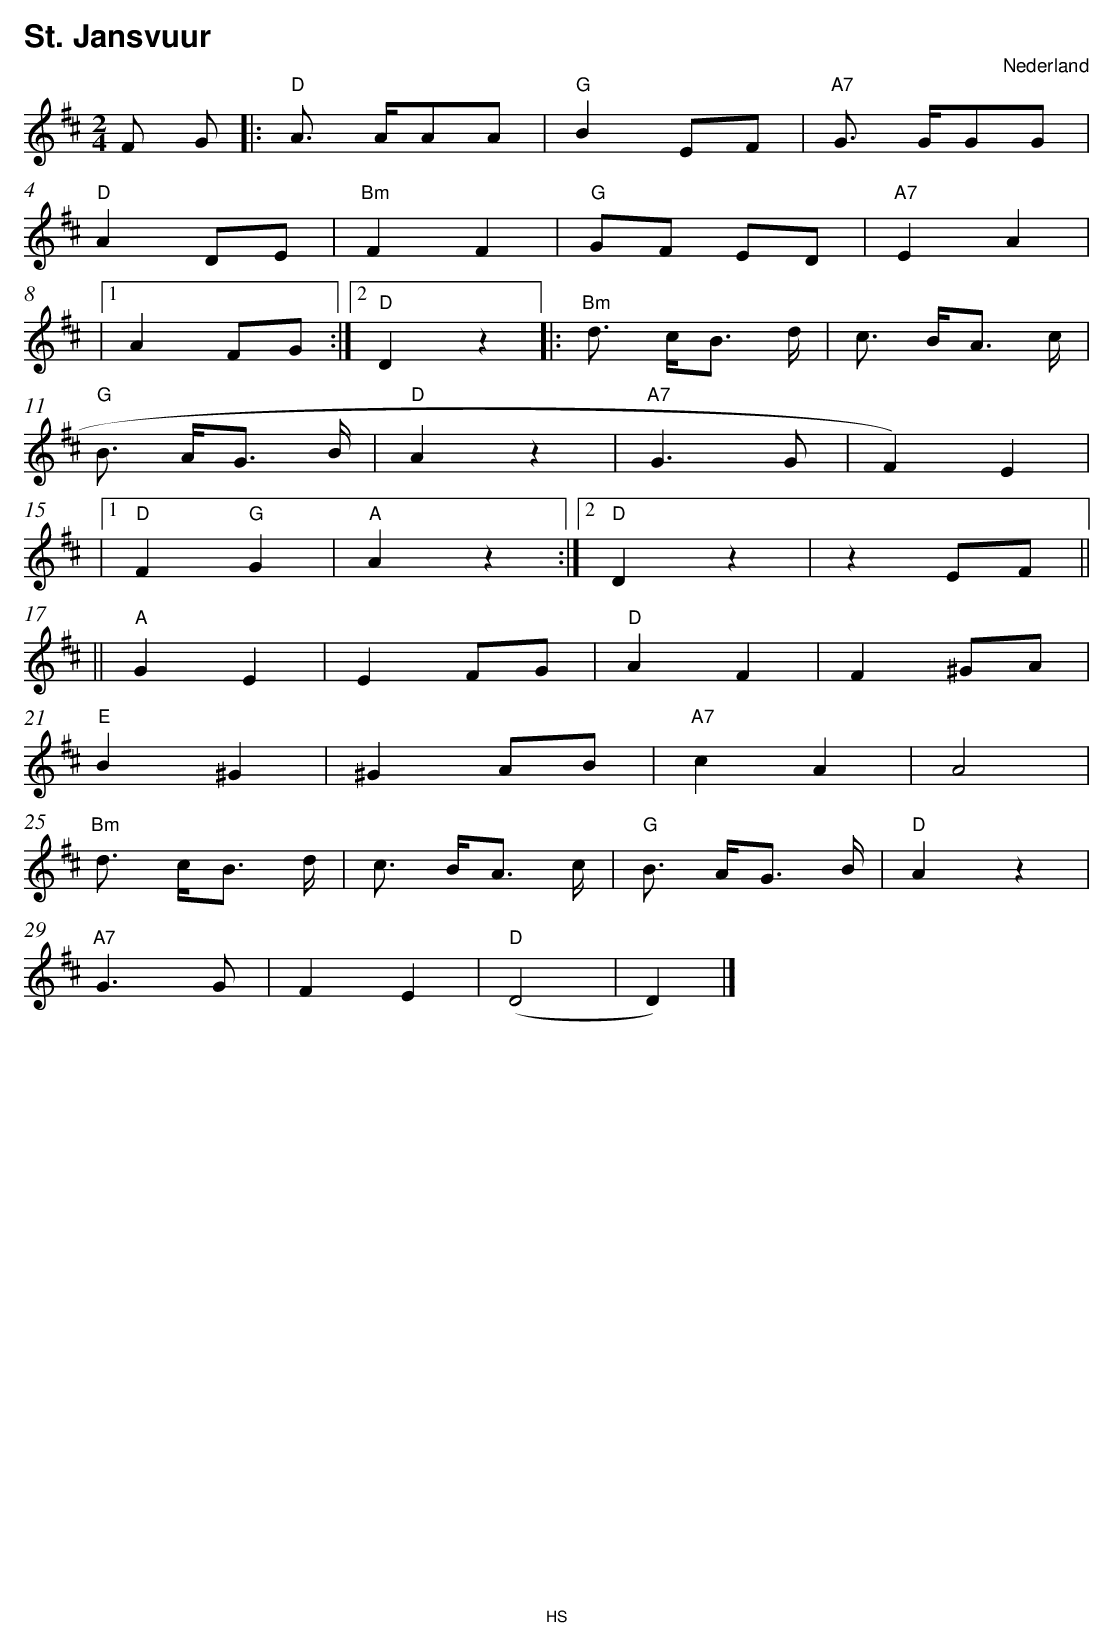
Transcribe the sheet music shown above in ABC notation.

X:1
T:St. Jansvuur
O:Nederland
M:2/4
L:1/8
Q:1/4=140
K:D
V:1
F G |:"D" A3/2 A/AA |"G" B2 EF |"A7" G3/2 G/GG |
"D" A2 DE |"Bm" F2 F2 |"G" GF ED |"A7" E2 A2 |
|1 A2 FG :|2 "D" D2 z2 || |:"Bm" d3/2 c/B3/2 d/|c3/2 B/A3/2 c/|
"G" B3/2 A/G3/2 B/|"D" A2 z2 |"A7" G3 G|F2) E2 |
|1 "D" F2 "G" G2 |"A" A2 z2 :|2 "D" D2 z2 |z2 EF ||
||"A" G2 E2 |E2 FG |"D" A2 F2 |F2 ^GA |
"E" B2 ^G2 |^G2 AB |"A7" c2 A2 |A4 |
"Bm" d3/2 c/B3/2 d/|c3/2 B/A3/2 c/|"G" B3/2 A/G3/2 B/|"D" A2 z2 |
"A7" G3 G|F2 E2 |"D" (D4 |D2) |]
